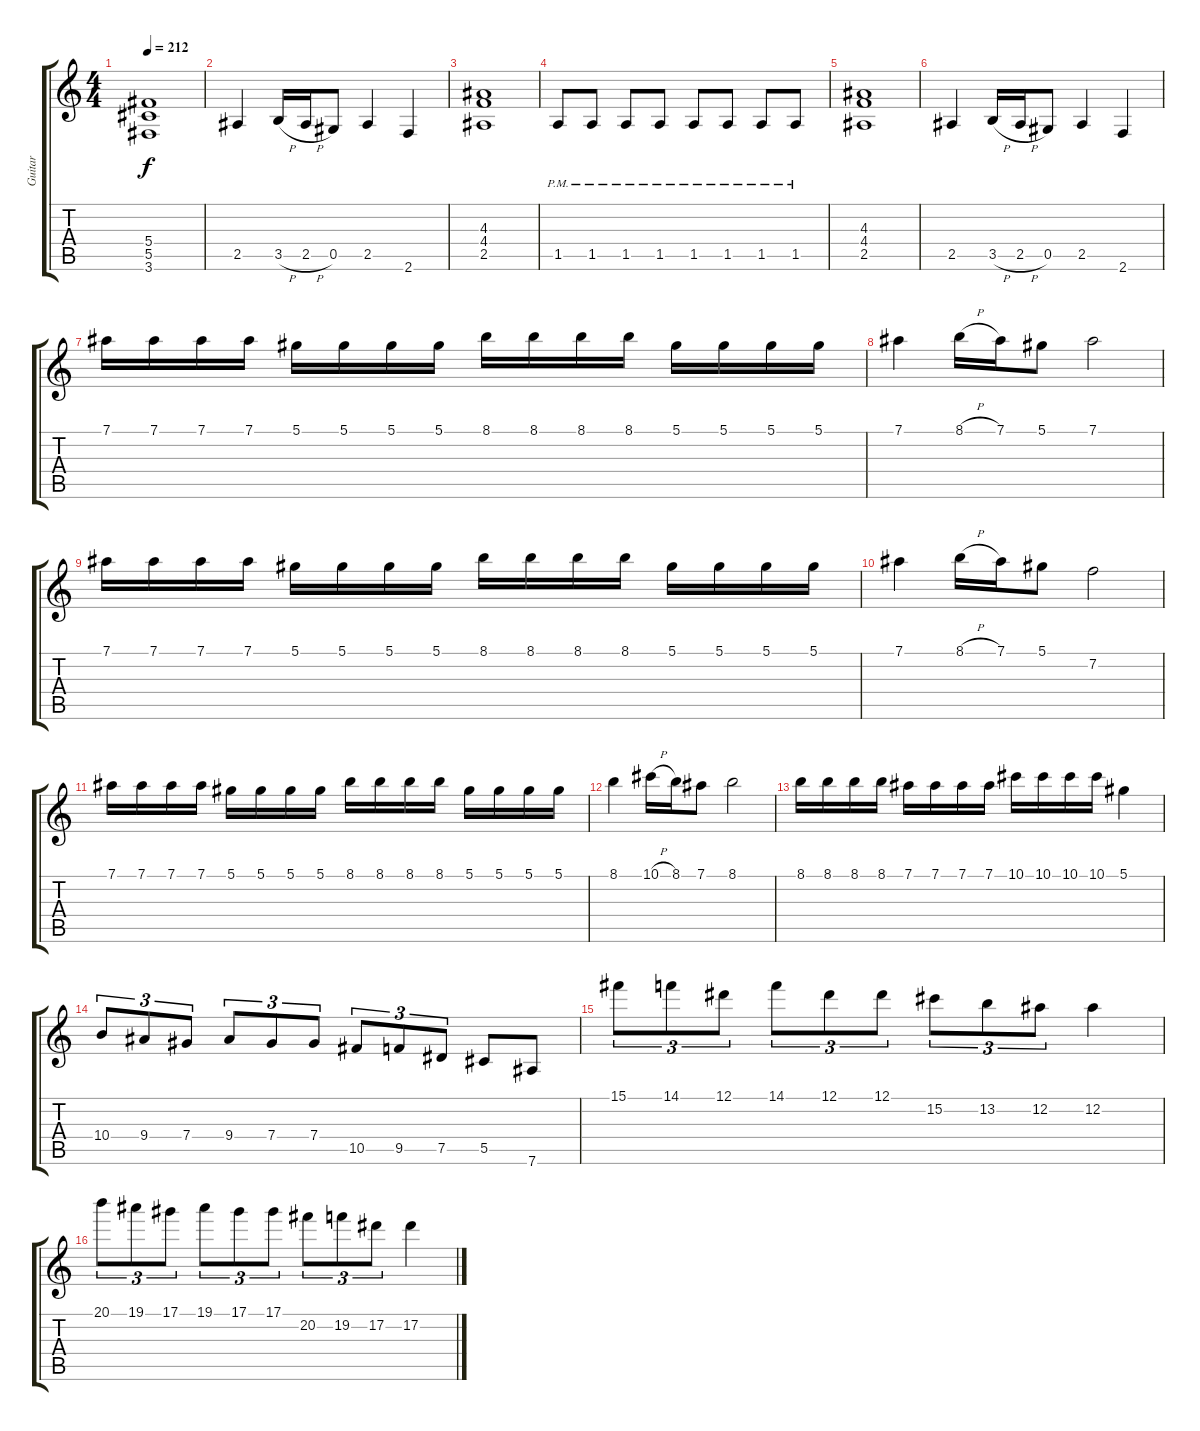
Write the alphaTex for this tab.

\track ("Guitar" "Guitar") {instrument distortionguitar}
\staff {score tabs}
\tuning (Eb4 Bb3 Gb3 Db3 Ab2 Eb2) {hide}
\ts (4 4)
\tempo 212
\clef g2
\ks c
(5.4 5.5 3.6).1{dy f} |
2.5.4 3.5{h}.16 2.5{h}.16 0.5.8 2.5.4 2.6.4 |
(4.3 4.4 2.5).1 |
1.5{pm}.8 1.5{pm}.8 1.5{pm}.8 1.5{pm}.8 1.5{pm}.8 1.5{pm}.8 1.5{pm}.8 1.5{pm}.8 |
(4.3 4.4 2.5).1 |
2.5.4 3.5{h}.16 2.5{h}.16 0.5.8 2.5.4 2.6.4 |
7.1.16 7.1.16 7.1.16 7.1.16 5.1.16 5.1.16 5.1.16 5.1.16 8.1.16 8.1.16 8.1.16 8.1.16 5.1.16 5.1.16 5.1.16 5.1.16 |
7.1.4 8.1{h}.16 7.1.16 5.1.8 7.1.2 |
7.1.16 7.1.16 7.1.16 7.1.16 5.1.16 5.1.16 5.1.16 5.1.16 8.1.16 8.1.16 8.1.16 8.1.16 5.1.16 5.1.16 5.1.16 5.1.16 |
7.1.4 8.1{h}.16 7.1.16 5.1.8 7.2.2 |
7.1.16 7.1.16 7.1.16 7.1.16 5.1.16 5.1.16 5.1.16 5.1.16 8.1.16 8.1.16 8.1.16 8.1.16 5.1.16 5.1.16 5.1.16 5.1.16 |
8.1.4 10.1{h}.16 8.1.16 7.1.8 8.1.2 |
8.1.16 8.1.16 8.1.16 8.1.16 7.1.16 7.1.16 7.1.16 7.1.16 10.1.16 10.1.16 10.1.16 10.1.16 5.1.4 |
10.4.8{tu (3 2)} 9.4.8{tu (3 2)} 7.4.8{tu (3 2)} 9.4.8{tu (3 2)} 7.4.8{tu (3 2)} 7.4.8{tu (3 2)} 10.5.8{tu (3 2)} 9.5.8{tu (3 2)} 7.5.8{tu (3 2)} 5.5.8 7.6.8 |
15.1.8{tu (3 2)} 14.1.8{tu (3 2)} 12.1.8{tu (3 2)} 14.1.8{tu (3 2)} 12.1.8{tu (3 2)} 12.1.8{tu (3 2)} 15.2.8{tu (3 2)} 13.2.8{tu (3 2)} 12.2.8{tu (3 2)} 12.2.4 |
20.1.8{tu (3 2)} 19.1.8{tu (3 2)} 17.1.8{tu (3 2)} 19.1.8{tu (3 2)} 17.1.8{tu (3 2)} 17.1.8{tu (3 2)} 20.2.8{tu (3 2)} 19.2.8{tu (3 2)} 17.2.8{tu (3 2)} 17.2.4
